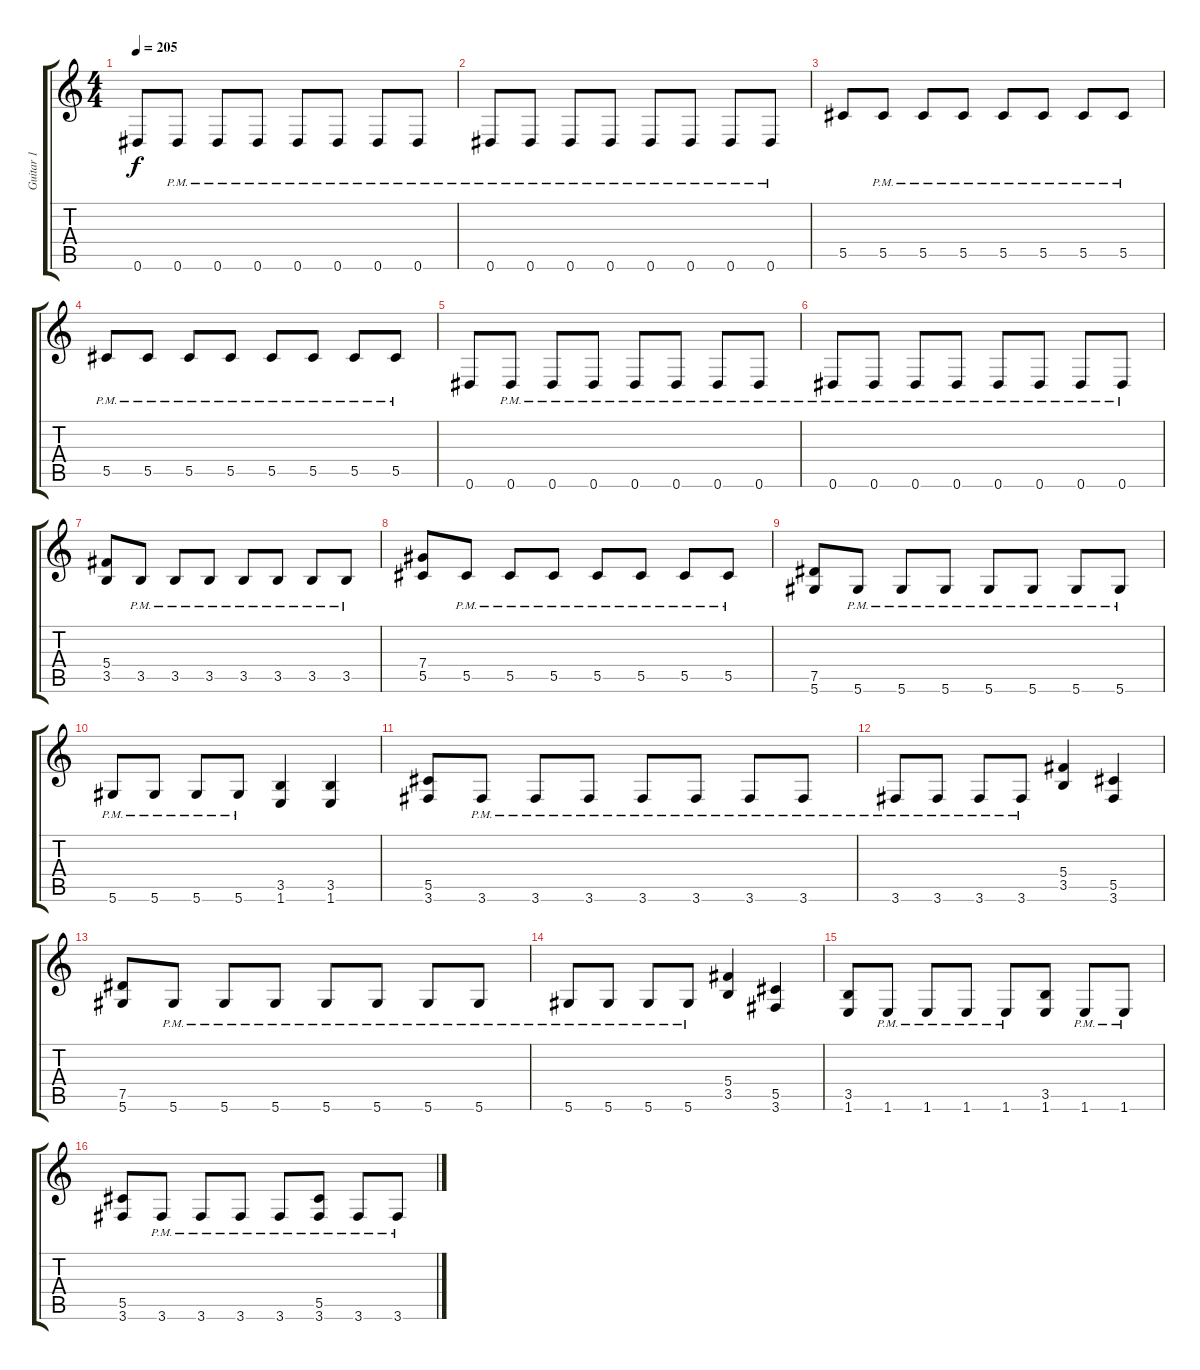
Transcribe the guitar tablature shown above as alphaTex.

\track ("Guitar 1" "Guitar 1") {instrument distortionguitar}
\staff {score tabs}
\tuning (Eb4 Bb3 Gb3 Db3 Ab2 Eb2) {hide}
\ts (4 4)
\tempo 205
\clef g2
\ks c
0.6.8{dy f} 0.6{pm}.8 0.6{pm}.8 0.6{pm}.8 0.6{pm}.8 0.6{pm}.8 0.6{pm}.8 0.6{pm}.8 |
0.6{pm}.8 0.6{pm}.8 0.6{pm}.8 0.6{pm}.8 0.6{pm}.8 0.6{pm}.8 0.6{pm}.8 0.6{pm}.8 |
5.5.8 5.5{pm}.8 5.5{pm}.8 5.5{pm}.8 5.5{pm}.8 5.5{pm}.8 5.5{pm}.8 5.5{pm}.8 |
5.5{pm}.8 5.5{pm}.8 5.5{pm}.8 5.5{pm}.8 5.5{pm}.8 5.5{pm}.8 5.5{pm}.8 5.5{pm}.8 |
0.6.8 0.6{pm}.8 0.6{pm}.8 0.6{pm}.8 0.6{pm}.8 0.6{pm}.8 0.6{pm}.8 0.6{pm}.8 |
0.6{pm}.8 0.6{pm}.8 0.6{pm}.8 0.6{pm}.8 0.6{pm}.8 0.6{pm}.8 0.6{pm}.8 0.6{pm}.8 |
(5.4 3.5).8 3.5{pm}.8 3.5{pm}.8 3.5{pm}.8 3.5{pm}.8 3.5{pm}.8 3.5{pm}.8 3.5{pm}.8 |
(7.4 5.5).8 5.5{pm}.8 5.5{pm}.8 5.5{pm}.8 5.5{pm}.8 5.5{pm}.8 5.5{pm}.8 5.5{pm}.8 |
(7.5 5.6).8 5.6{pm}.8 5.6{pm}.8 5.6{pm}.8 5.6{pm}.8 5.6{pm}.8 5.6{pm}.8 5.6{pm}.8 |
5.6{pm}.8 5.6{pm}.8 5.6{pm}.8 5.6{pm}.8 (3.5 1.6).4 (3.5 1.6).4 |
(5.5 3.6).8 3.6{pm}.8 3.6{pm}.8 3.6{pm}.8 3.6{pm}.8 3.6{pm}.8 3.6{pm}.8 3.6{pm}.8 |
3.6{pm}.8 3.6{pm}.8 3.6{pm}.8 3.6{pm}.8 (5.4 3.5).4 (5.5 3.6).4 |
(7.5 5.6).8 5.6{pm}.8 5.6{pm}.8 5.6{pm}.8 5.6{pm}.8 5.6{pm}.8 5.6{pm}.8 5.6{pm}.8 |
5.6{pm}.8 5.6{pm}.8 5.6{pm}.8 5.6{pm}.8 (5.4 3.5).4 (5.5 3.6).4 |
(3.5 1.6).8 1.6{pm}.8 1.6{pm}.8 1.6{pm}.8 1.6{pm}.8 (3.5 1.6).8 1.6{pm}.8 1.6{pm}.8 |
(5.5 3.6).8 3.6{pm}.8 3.6{pm}.8 3.6{pm}.8 3.6{pm}.8 (5.5 3.6{pm}).8 3.6{pm}.8 3.6{pm}.8
